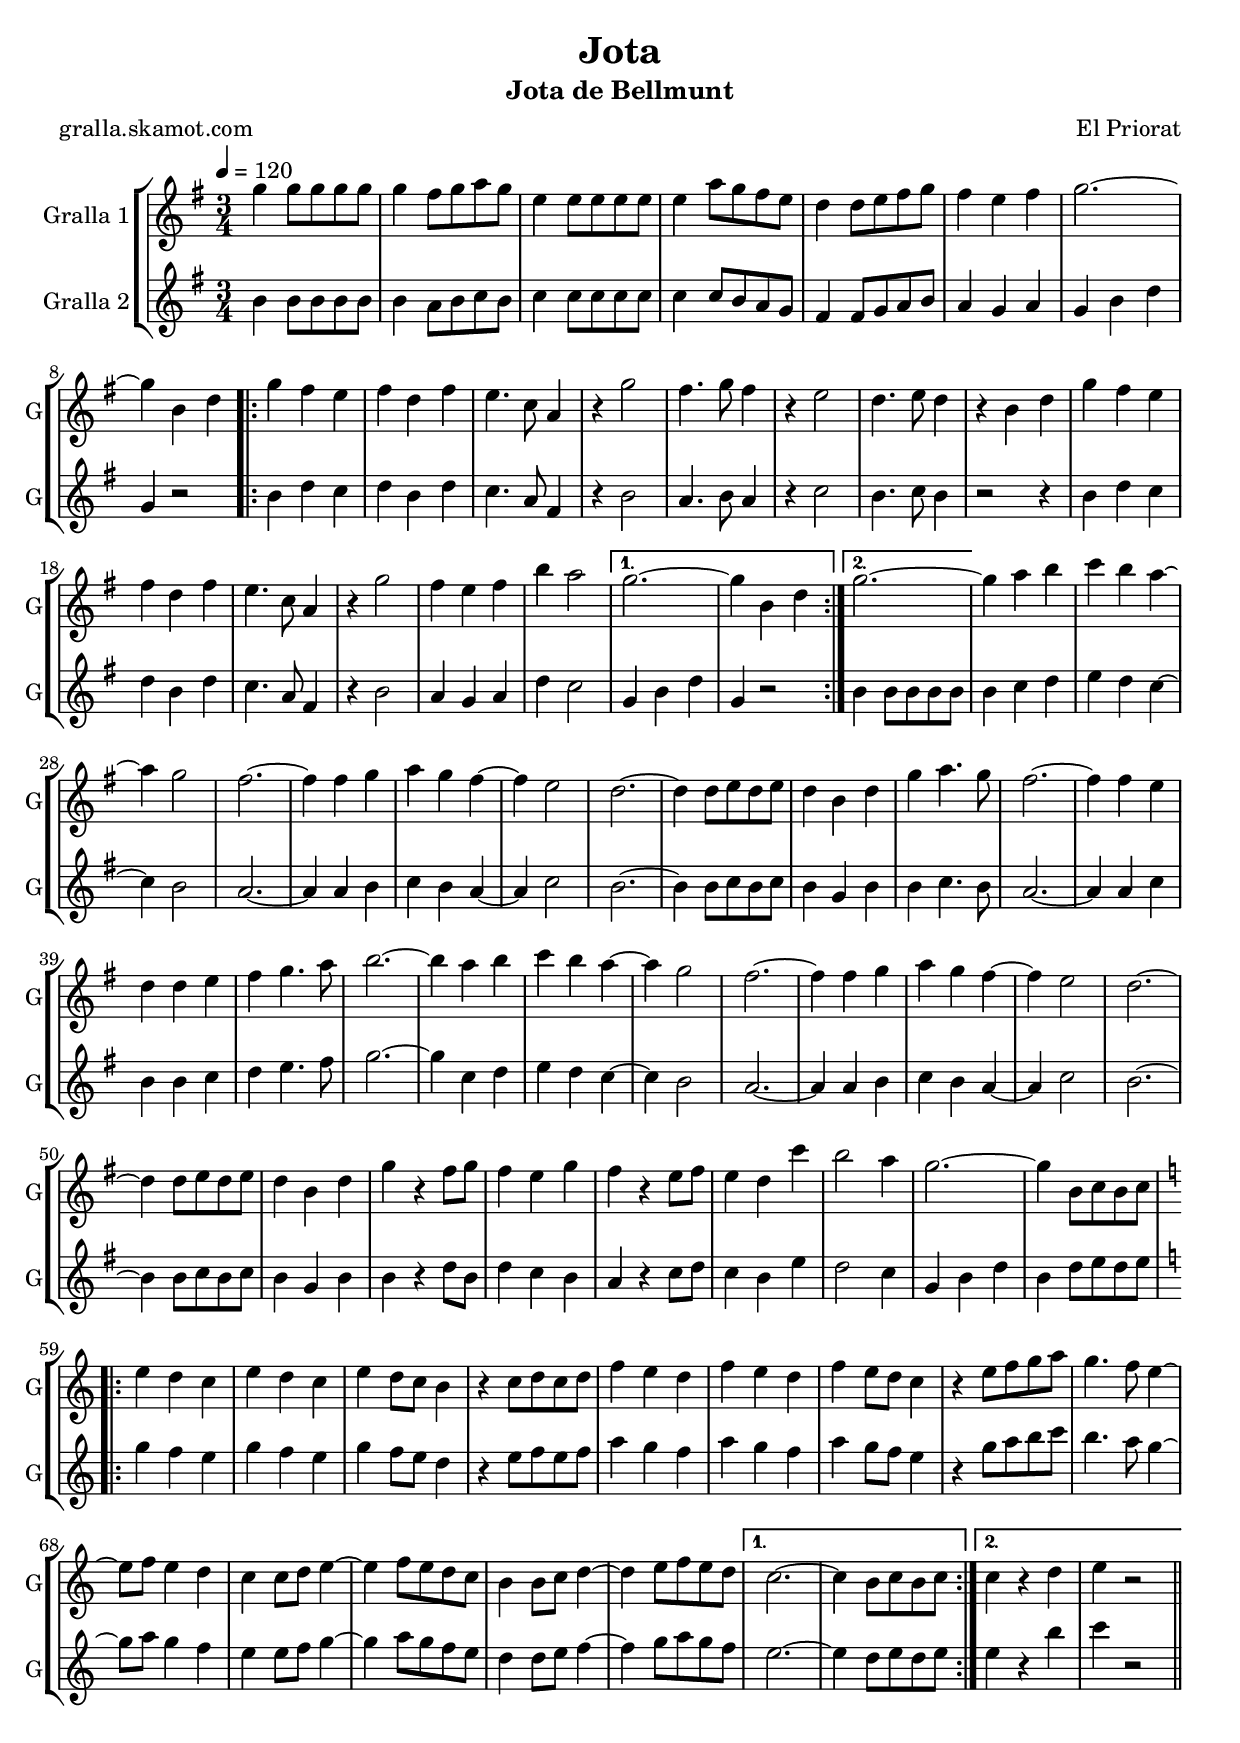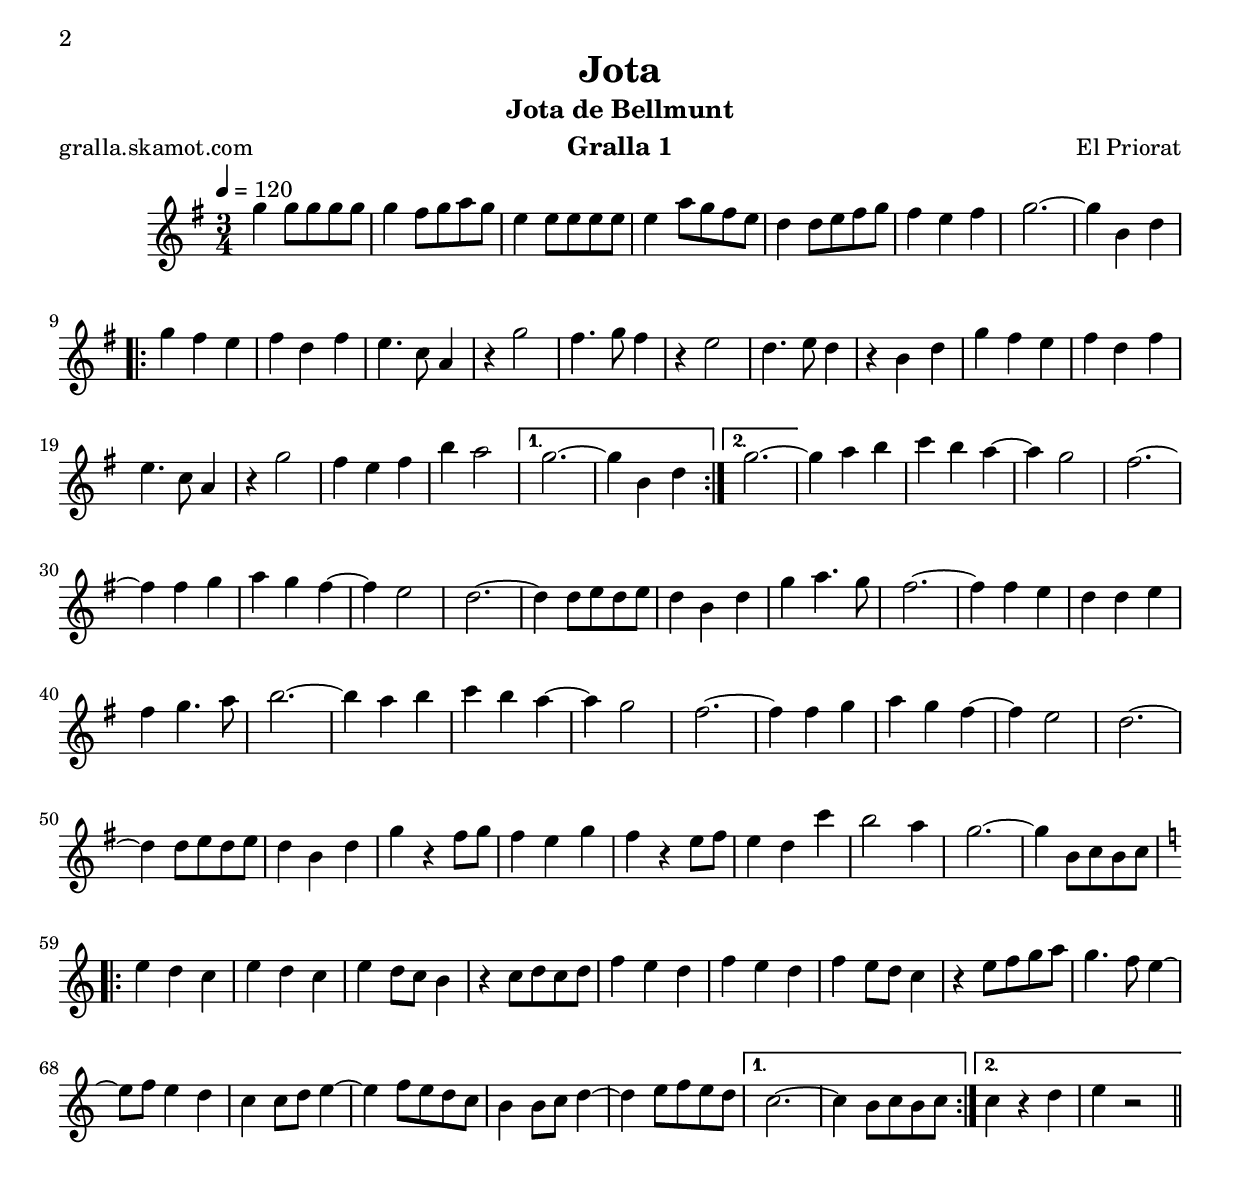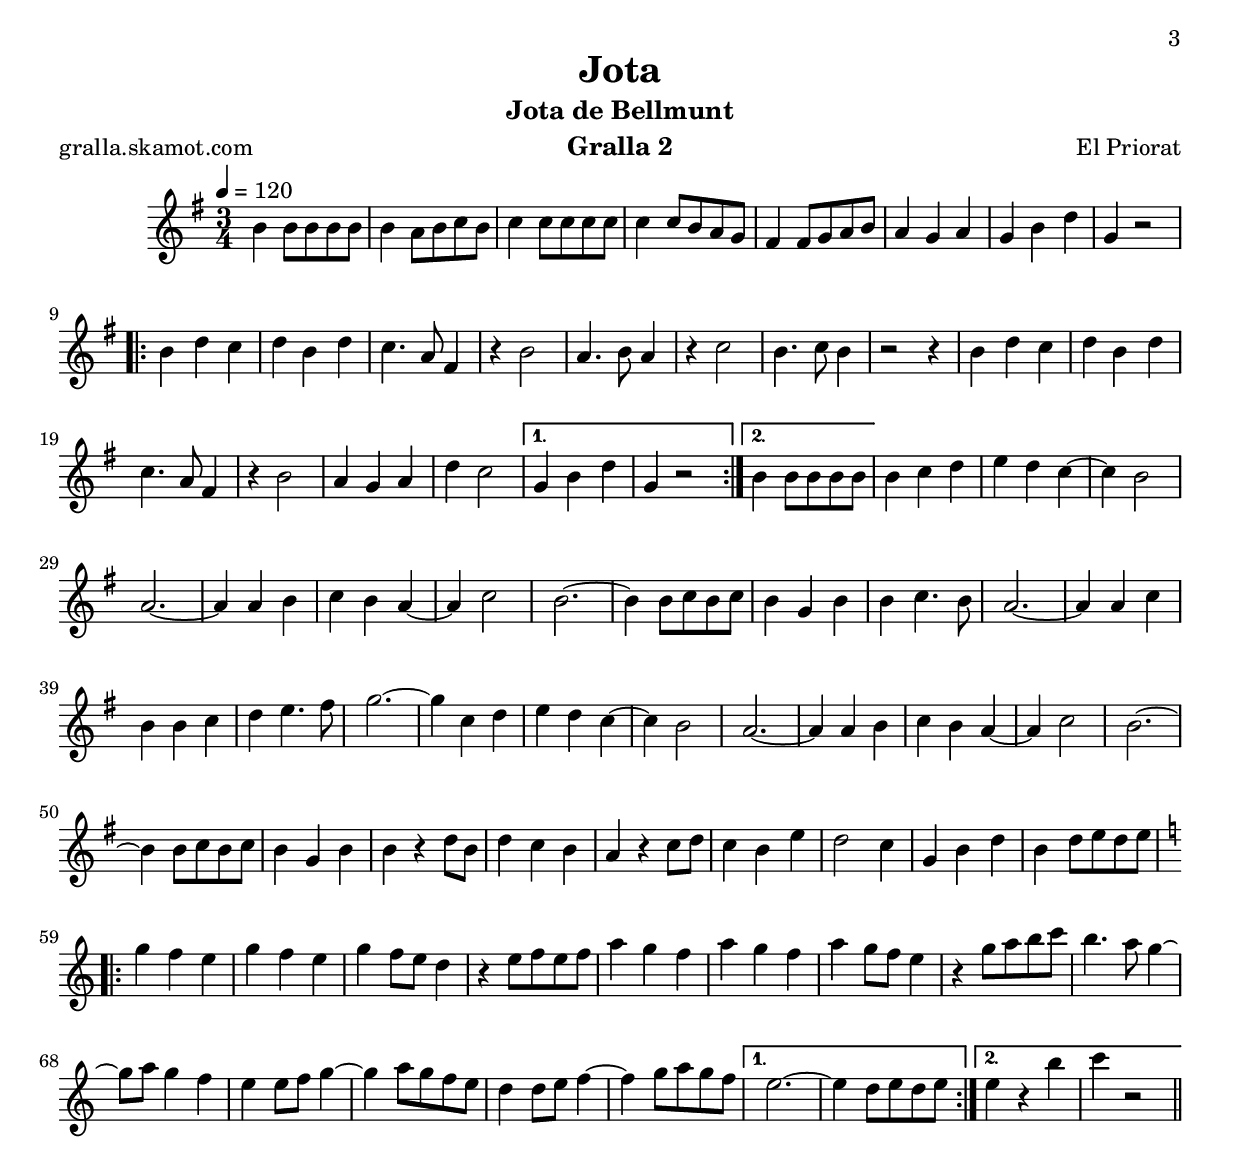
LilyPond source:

\version "2.16.2"

\header {
  dedication=""
  title="Jota"
  subtitle="Jota de Bellmunt"
  subsubtitle=""
  poet="gralla.skamot.com"
  meter=""
  piece=""
  composer="El Priorat"
  arranger=""
  opus=""
  instrument=""
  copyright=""
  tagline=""
}

liniaroAa =
\relative g''
{
  \tempo 4=120
  \clef treble
  \key g \major
  \time 3/4
  g4 g8 g g g  |
  g4 fis8 g a g  |
  e4 e8 e e e  |
  e4 a8 g fis e  |
  %05
  d4 d8 e fis g  |
  fis4 e fis  |
  g2. ~  |
  g4 b, d  |
  \repeat volta 2 { g4 fis e  |
  %10
  fis4 d fis  |
  e4. c8 a4  |
  r4 g'2  |
  fis4. g8 fis4  |
  r4 e2  |
  %15
  d4. e8 d4  |
  r4 b d  |
  g4 fis e  |
  fis4 d fis  |
  e4. c8 a4  |
  %20
  r4 g'2  |
  fis4 e fis  |
  b4 a2 }
  \alternative { { g2. ~  |
  g4 b, d }
  %25
  { g2. ~ } }
  g4 a b  |
  c4 b a ~  |
  a4 g2  |
  fis2. ~  |
  %30
  fis4 fis g  |
  a4 g fis ~  |
  fis4 e2  |
  d2. ~  |
  d4 d8 e d e  |
  %35
  d4 b d  |
  g4 a4. g8  |
  fis2. ~  |
  fis4 fis e  |
  d4 d e  |
  %40
  fis4 g4. a8  |
  b2. ~  |
  b4 a b  |
  c4 b a ~  |
  a4 g2  |
  %45
  fis2. ~  |
  fis4 fis g  |
  a4 g fis ~  |
  fis4 e2  |
  d2. ~  |
  %50
  d4 d8 e d e  |
  d4 b d  |
  g4 r fis8 g  |
  fis4 e g  |
  fis4 r e8 fis  |
  %55
  e4 d c'  |
  b2 a4  |
  g2. ~  |
  g4 b,8 c b c  |
  \key c \major   \repeat volta 2 { e4 d c  |
  %60
  e4 d c  |
  e4 d8 c b4  |
  r4 c8 d c d  |
  f4 e d  |
  f4 e d  |
  %65
  f4 e8 d c4  |
  r4 e8 f g a  |
  g4. f8 e4 ~  |
  e8 f e4 d  |
  c4 c8 d e4 ~  |
  %70
  e4 f8 e d c  |
  b4 b8 c d4 ~  |
  d4 e8 f e d }
  \alternative { { c2. ~  |
  c4 b8 c b c }
  %75
  { c4 r d  |
  e4 r2 } } \bar "||"
}

liniaroAb =
\relative b'
{
  \tempo 4=120
  \clef treble
  \key g \major
  \time 3/4
  b4 b8 b b b  |
  b4 a8 b c b  |
  c4 c8 c c c  |
  c4 c8 b a g  |
  %05
  fis4 fis8 g a b  |
  a4 g a  |
  g4 b d  |
  g,4 r2  |
  \repeat volta 2 { b4 d c  |
  %10
  d4 b d  |
  c4. a8 fis4  |
  r4 b2  |
  a4. b8 a4  |
  r4 c2  |
  %15
  b4. c8 b4  |
  r2 r4  |
  b4 d c  |
  d4 b d  |
  c4. a8 fis4  |
  %20
  r4 b2  |
  a4 g a  |
  d4 c2 }
  \alternative { { g4 b d  |
  g,4 r2 }
  %25
  { b4 b8 b b b } }
  b4 c d  |
  e4 d c ~  |
  c4 b2  |
  a2. ~  |
  %30
  a4 a b  |
  c4 b a ~  |
  a4 c2  |
  b2. ~  |
  b4 b8 c b c  |
  %35
  b4 g b  |
  b4 c4. b8  |
  a2. ~  |
  a4 a c  |
  b4 b c  |
  %40
  d4 e4. fis8  |
  g2. ~  |
  g4 c, d  |
  e4 d c ~  |
  c4 b2  |
  %45
  a2. ~  |
  a4 a b  |
  c4 b a ~  |
  a4 c2  |
  b2. ~  |
  %50
  b4 b8 c b c  |
  b4 g b  |
  b4 r d8 b  |
  d4 c b  |
  a4 r c8 d  |
  %55
  c4 b e  |
  d2 c4  |
  g4 b d  |
  b4 d8 e d e  |
  \key c \major   \repeat volta 2 { g4 f e  |
  %60
  g4 f e  |
  g4 f8 e d4  |
  r4 e8 f e f  |
  a4 g f  |
  a4 g f  |
  %65
  a4 g8 f e4  |
  r4 g8 a b c  |
  b4. a8 g4 ~  |
  g8 a g4 f  |
  e4 e8 f g4 ~  |
  %70
  g4 a8 g f e  |
  d4 d8 e f4 ~  |
  f4 g8 a g f }
  \alternative { { e2. ~  |
  e4 d8 e d e }
  %75
  { e4 r b'  |
  c4 r2 } } \bar "||"
}

\bookpart {
  \score {
    \new StaffGroup {
      \override Score.RehearsalMark.self-alignment-X = #LEFT
      <<
        \new Staff \with {instrumentName = #"Gralla 1" shortInstrumentName = #"G"} \liniaroAa
        \new Staff \with {instrumentName = #"Gralla 2" shortInstrumentName = #"G"} \liniaroAb
      >>
    }
    \layout {}
  }
  \score { \unfoldRepeats
    \new StaffGroup {
      \override Score.RehearsalMark.self-alignment-X = #LEFT
      <<
        \new Staff \with {instrumentName = #"Gralla 1" shortInstrumentName = #"G"} \liniaroAa
        \new Staff \with {instrumentName = #"Gralla 2" shortInstrumentName = #"G"} \liniaroAb
      >>
    }
    \midi {
      \set Staff.midiInstrument = "oboe"
      \set DrumStaff.midiInstrument = "drums"
    }
  }
}

\bookpart {
  \header {instrument="Gralla 1"}
  \score {
    \new StaffGroup {
      \override Score.RehearsalMark.self-alignment-X = #LEFT
      <<
        \new Staff \liniaroAa
      >>
    }
    \layout {}
  }
  \score { \unfoldRepeats
    \new StaffGroup {
      \override Score.RehearsalMark.self-alignment-X = #LEFT
      <<
        \new Staff \liniaroAa
      >>
    }
    \midi {
      \set Staff.midiInstrument = "oboe"
      \set DrumStaff.midiInstrument = "drums"
    }
  }
}

\bookpart {
  \header {instrument="Gralla 2"}
  \score {
    \new StaffGroup {
      \override Score.RehearsalMark.self-alignment-X = #LEFT
      <<
        \new Staff \liniaroAb
      >>
    }
    \layout {}
  }
  \score { \unfoldRepeats
    \new StaffGroup {
      \override Score.RehearsalMark.self-alignment-X = #LEFT
      <<
        \new Staff \liniaroAb
      >>
    }
    \midi {
      \set Staff.midiInstrument = "oboe"
      \set DrumStaff.midiInstrument = "drums"
    }
  }
}

